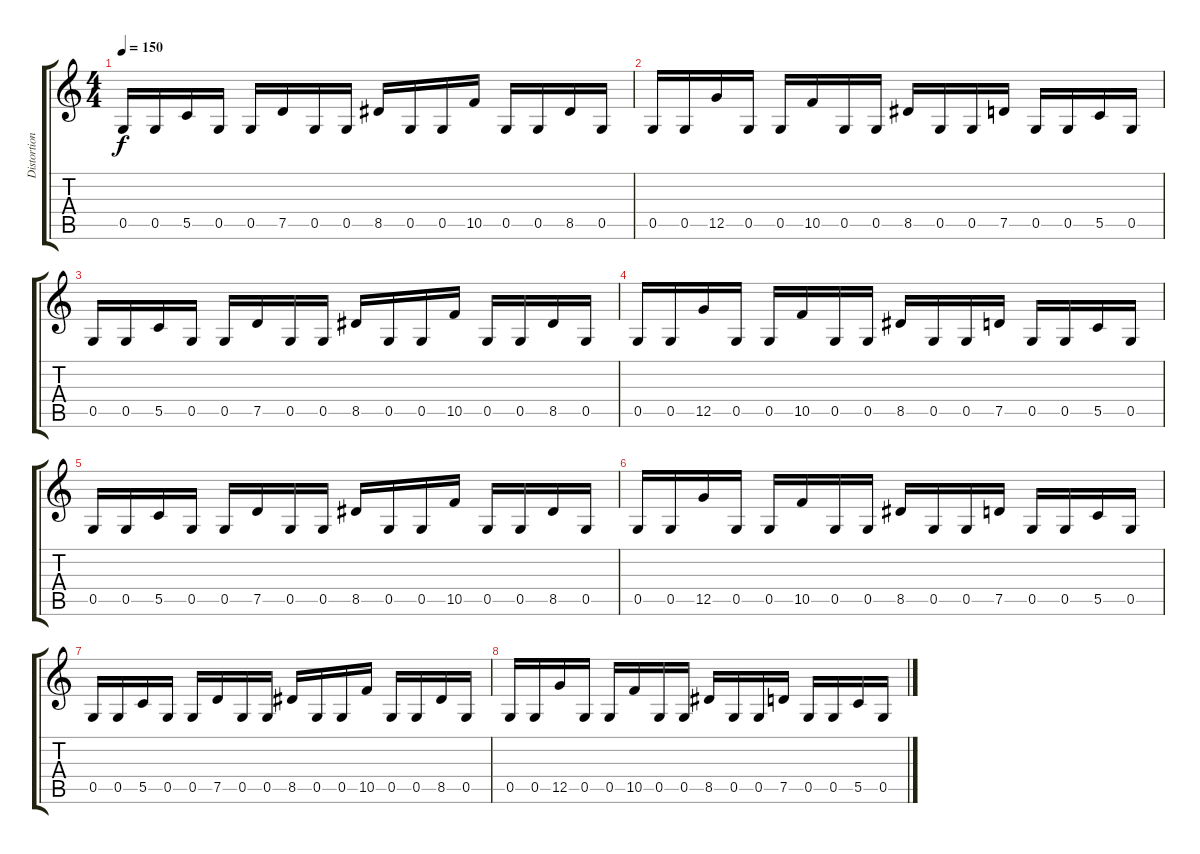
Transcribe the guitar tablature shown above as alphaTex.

\track ("Distortion II" "Distortion") {instrument distortionguitar}
\staff {score tabs}
\tuning (D4 A3 F3 C3 G2 D2) {hide}
\ts (4 4)
\tempo 150
\clef g2
\ks c
0.5.16{dy f} 0.5.16 5.5.16 0.5.16 0.5.16 7.5.16 0.5.16 0.5.16 8.5.16 0.5.16 0.5.16 10.5.16 0.5.16 0.5.16 8.5.16 0.5.16 |
0.5.16 0.5.16 12.5.16 0.5.16 0.5.16 10.5.16 0.5.16 0.5.16 8.5.16 0.5.16 0.5.16 7.5.16 0.5.16 0.5.16 5.5.16 0.5.16 |
0.5.16 0.5.16 5.5.16 0.5.16 0.5.16 7.5.16 0.5.16 0.5.16 8.5.16 0.5.16 0.5.16 10.5.16 0.5.16 0.5.16 8.5.16 0.5.16 |
0.5.16 0.5.16 12.5.16 0.5.16 0.5.16 10.5.16 0.5.16 0.5.16 8.5.16 0.5.16 0.5.16 7.5.16 0.5.16 0.5.16 5.5.16 0.5.16 |
0.5.16 0.5.16 5.5.16 0.5.16 0.5.16 7.5.16 0.5.16 0.5.16 8.5.16 0.5.16 0.5.16 10.5.16 0.5.16 0.5.16 8.5.16 0.5.16 |
0.5.16 0.5.16 12.5.16 0.5.16 0.5.16 10.5.16 0.5.16 0.5.16 8.5.16 0.5.16 0.5.16 7.5.16 0.5.16 0.5.16 5.5.16 0.5.16 |
0.5.16 0.5.16 5.5.16 0.5.16 0.5.16 7.5.16 0.5.16 0.5.16 8.5.16 0.5.16 0.5.16 10.5.16 0.5.16 0.5.16 8.5.16 0.5.16 |
0.5.16 0.5.16 12.5.16 0.5.16 0.5.16 10.5.16 0.5.16 0.5.16 8.5.16 0.5.16 0.5.16 7.5.16 0.5.16 0.5.16 5.5.16 0.5.16
